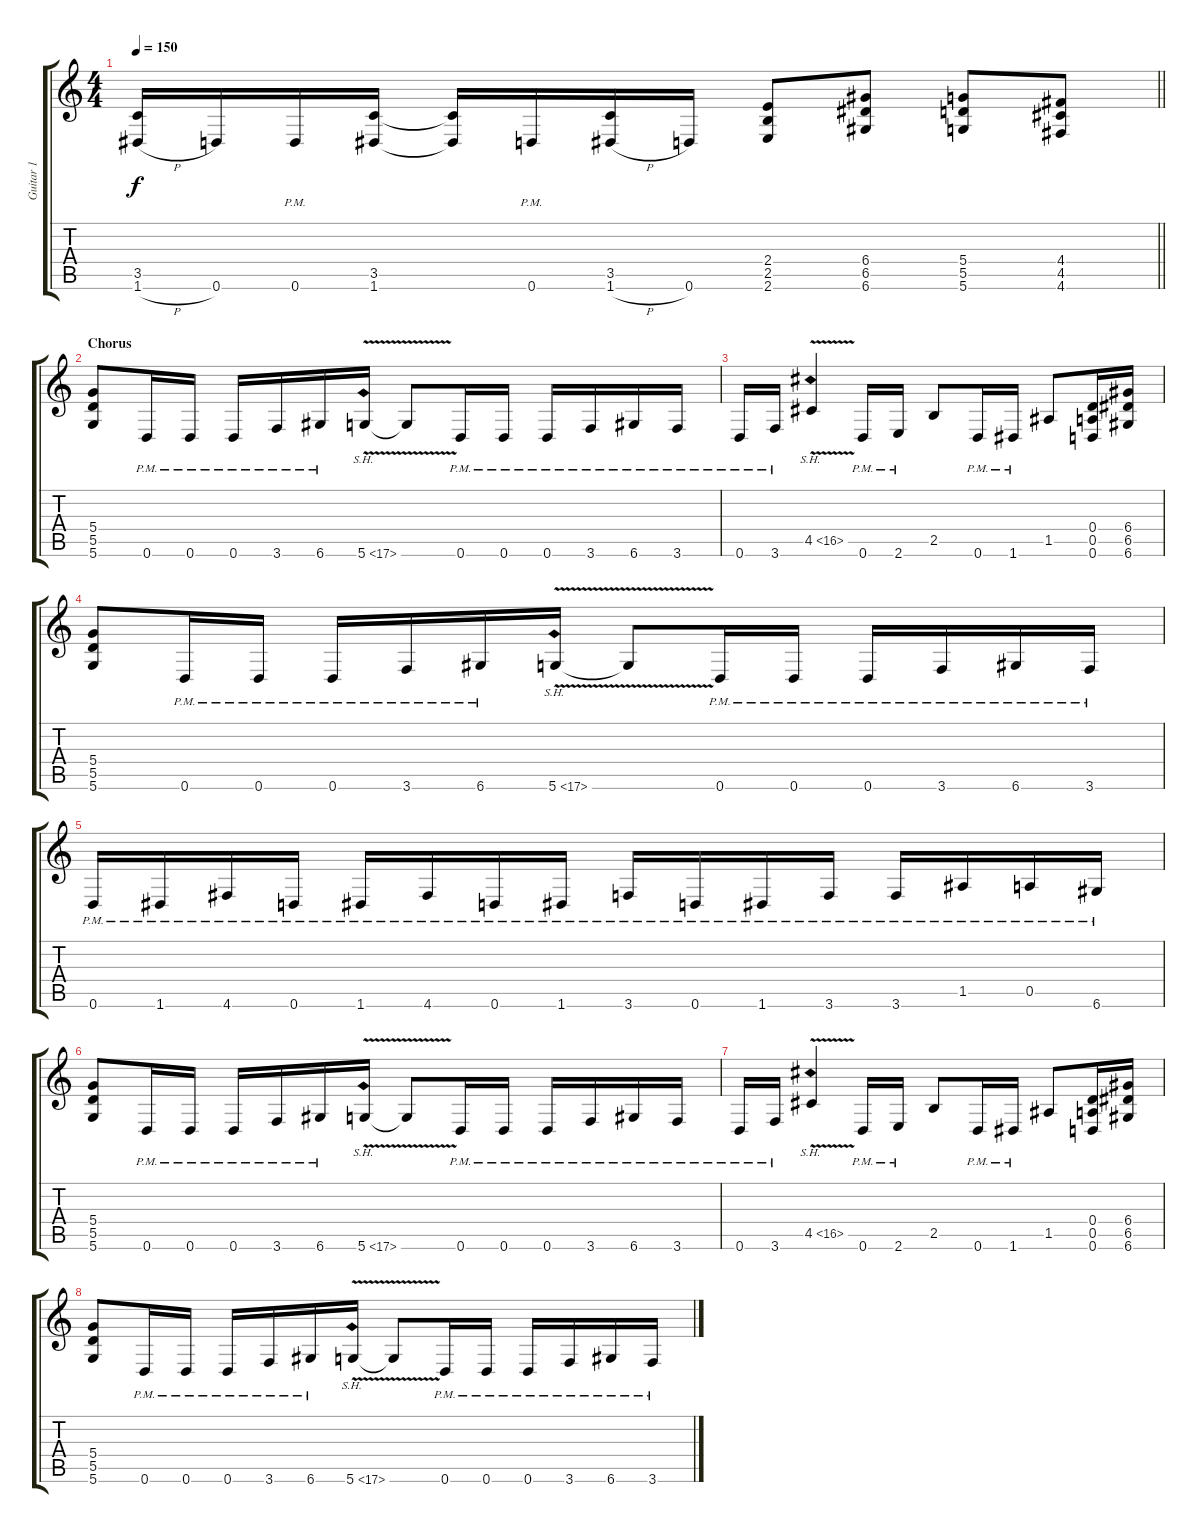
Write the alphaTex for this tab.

\track ("Guitar 1" "Guitar 1") {instrument distortionguitar}
\staff {score tabs}
\tuning (E4 B3 G3 D3 A2 D2) {hide}
\ts (4 4)
\tempo 150
\clef g2
\barLineRight lightlight
\ks c
(3.5 1.6{h}).16{dy f} 0.6.16 0.6{pm}.16 (3.5 1.6).16 (3.5{t} 1.6{t}).16 0.6{pm}.16 (3.5 1.6{h}).16 0.6.16 (2.4 2.5 2.6).8 (6.4 6.5 6.6).8 (5.4 5.5 5.6).8 (4.4 4.5 4.6).8 |
\section ("" "Chorus")
(5.4 5.5 5.6).8 0.6{pm}.16 0.6{pm}.16 0.6{pm}.16 3.6{pm}.16 6.6{pm}.16 5.6{sh 12 v}.16 5.6{t}.8 0.6{pm}.16 0.6{pm}.16 0.6{pm}.16 3.6{pm}.16 6.6{pm}.16 3.6{pm}.16 |
0.6{pm}.16 3.6{pm}.16 4.5{sh 12 v}.4 0.6{pm}.16 2.6{pm}.16 2.5.8 0.6{pm}.16 1.6{pm}.16 1.5.8 (0.4 0.5 0.6).16 (6.4 6.5 6.6).16 |
(5.4 5.5 5.6).8 0.6{pm}.16 0.6{pm}.16 0.6{pm}.16 3.6{pm}.16 6.6{pm}.16 5.6{sh 12 v}.16 5.6{t}.8 0.6{pm}.16 0.6{pm}.16 0.6{pm}.16 3.6{pm}.16 6.6{pm}.16 3.6{pm}.16 |
0.6{pm}.16 1.6{pm}.16 4.6{pm}.16 0.6{pm}.16 1.6{pm}.16 4.6{pm}.16 0.6{pm}.16 1.6{pm}.16 3.6{pm}.16 0.6{pm}.16 1.6{pm}.16 3.6{pm}.16 3.6{pm}.16 1.5{pm}.16 0.5{pm}.16 6.6{pm}.16 |
(5.4 5.5 5.6).8 0.6{pm}.16 0.6{pm}.16 0.6{pm}.16 3.6{pm}.16 6.6{pm}.16 5.6{sh 12 v}.16 5.6{t}.8 0.6{pm}.16 0.6{pm}.16 0.6{pm}.16 3.6{pm}.16 6.6{pm}.16 3.6{pm}.16 |
0.6{pm}.16 3.6{pm}.16 4.5{sh 12 v}.4 0.6{pm}.16 2.6{pm}.16 2.5.8 0.6{pm}.16 1.6{pm}.16 1.5.8 (0.4 0.5 0.6).16 (6.4 6.5 6.6).16 |
(5.4 5.5 5.6).8 0.6{pm}.16 0.6{pm}.16 0.6{pm}.16 3.6{pm}.16 6.6{pm}.16 5.6{sh 12 v}.16 5.6{t}.8 0.6{pm}.16 0.6{pm}.16 0.6{pm}.16 3.6{pm}.16 6.6{pm}.16 3.6{pm}.16
